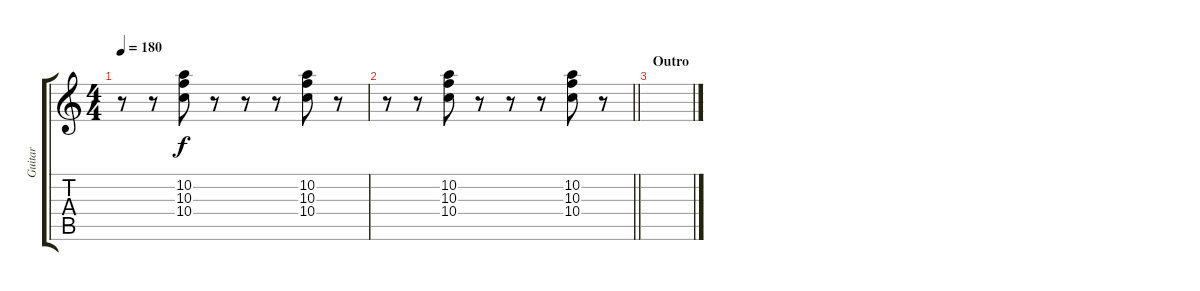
\track ("Guitar" "Guitar") {instrument electricguitarclean}
\staff {score tabs}
\tuning (E4 B3 G3 D3 A2 E2) {hide}
\ts (4 4)
\tempo 180
\clef g2
\ks c
r.8{dy f} r.8 (10.2 10.3 10.4).8 r.8 r.8 r.8 (10.2 10.3 10.4).8 r.8 |
\barLineRight lightlight
r.8 r.8 (10.2 10.3 10.4).8 r.8 r.8 r.8 (10.2 10.3 10.4).8 r.8 |
\section ("" "Outro")
